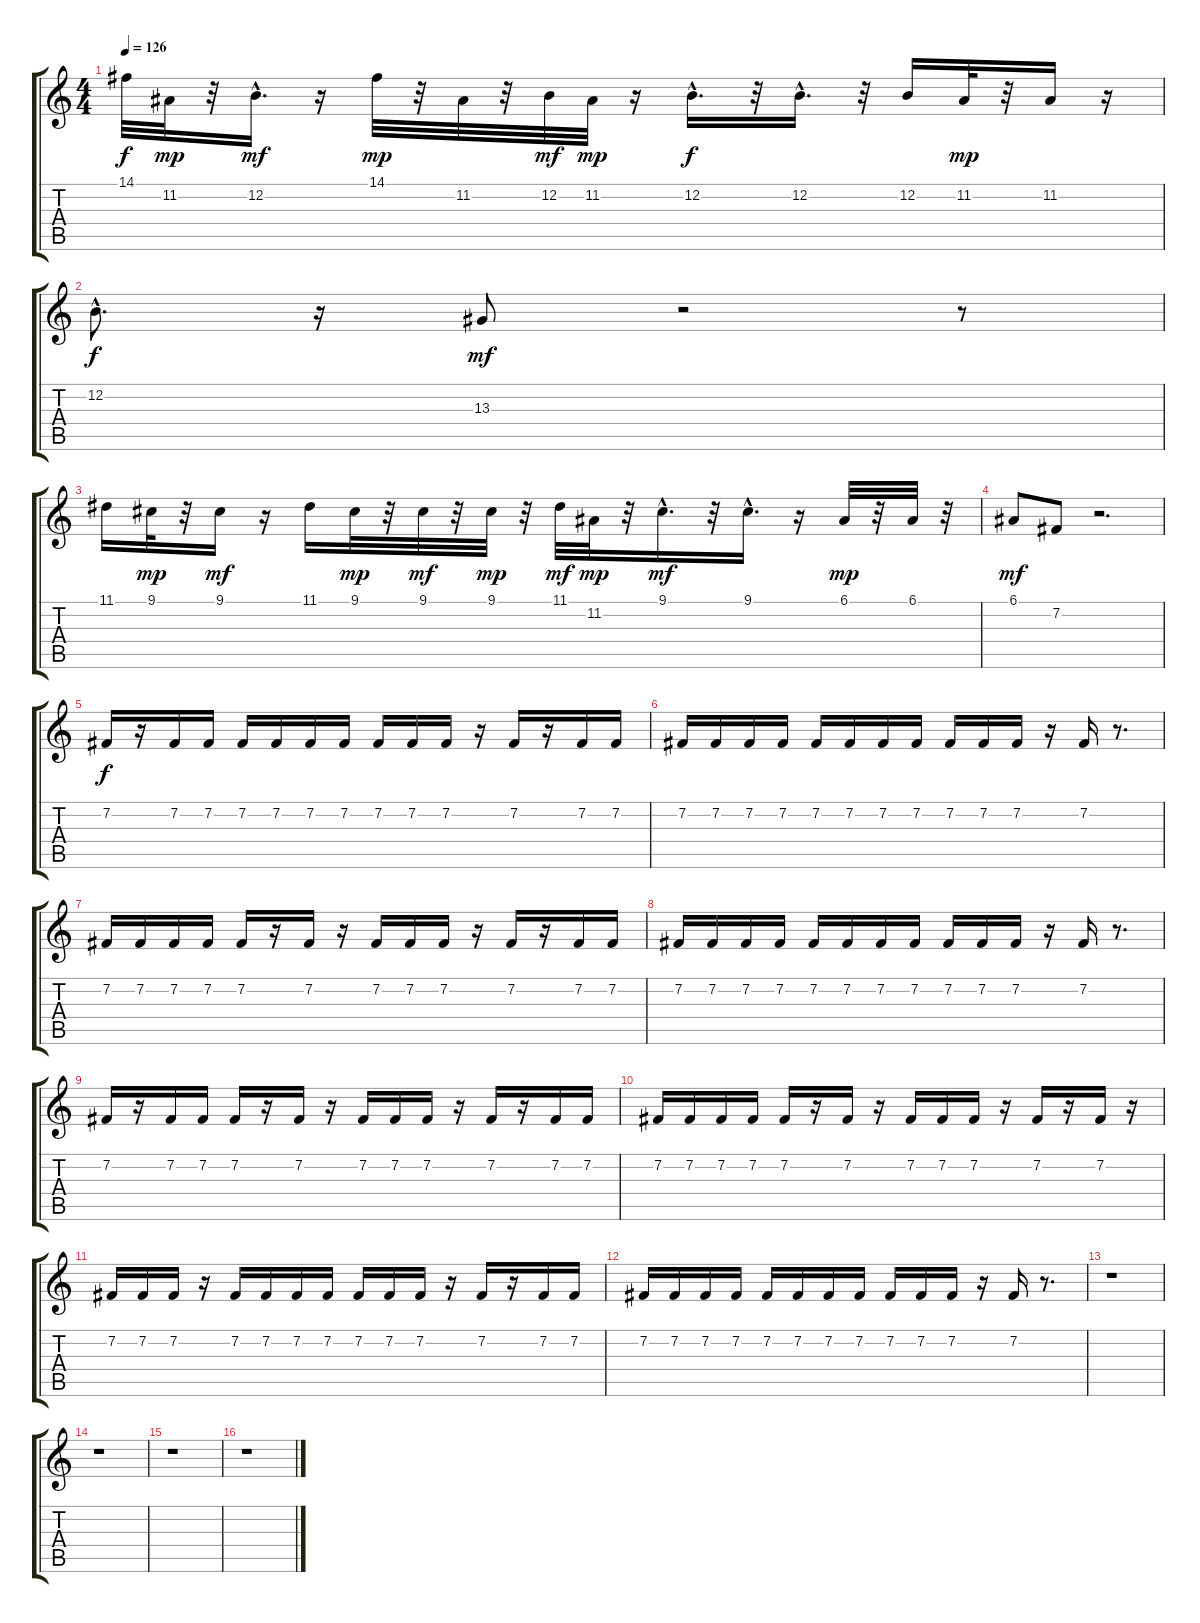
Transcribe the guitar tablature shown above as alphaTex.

\track "" {instrument clarinet}
\staff {score tabs}
\tuning (E4 B3 G3 D3 A2 E2) {hide}
\ts (4 4)
\tempo 126
\clef g2
\ks c
14.1{t}.32{dy f} 11.2.32{dy mp} r.32 12.2{hac}.16{d dy mf} r.16 14.1.32{dy mp} r.32 11.2.32 r.32 12.2.32{dy mf} 11.2.32{dy mp} r.16 12.2{hac}.16{d dy f} r.32 12.2{hac}.16{d} r.32 12.2.16 11.2.32{dy mp} r.32 11.2.16 r.16 |
12.2{hac}.8{d dy f} r.16 13.3.8{dy mf} r.2 r.8 |
11.1.16 9.1.32{dy mp} r.32 9.1.16{dy mf} r.16 11.1.16 9.1.32{dy mp} r.32 9.1.32{dy mf} r.32 9.1.32{dy mp} r.32 11.1.32{dy mf} 11.2.32{dy mp} r.32 9.1{hac}.16{d dy mf} r.32 9.1{hac}.16{d} r.16 6.1.32{dy mp} r.32 6.1.32 r.32 |
6.1.8{dy mf} 7.2.8 r.2{d} |
7.2.16{dy f} r.16 7.2.16 7.2.16 7.2.16 7.2.16 7.2.16 7.2.16 7.2.16 7.2.16 7.2.16 r.16 7.2.16 r.16 7.2.16 7.2.16 |
7.2.16 7.2.16 7.2.16 7.2.16 7.2.16 7.2.16 7.2.16 7.2.16 7.2.16 7.2.16 7.2.16 r.16 7.2.16 r.8{d} |
7.2.16 7.2.16 7.2.16 7.2.16 7.2.16 r.16 7.2.16 r.16 7.2.16 7.2.16 7.2.16 r.16 7.2.16 r.16 7.2.16 7.2.16 |
7.2.16 7.2.16 7.2.16 7.2.16 7.2.16 7.2.16 7.2.16 7.2.16 7.2.16 7.2.16 7.2.16 r.16 7.2.16 r.8{d} |
7.2.16 r.16 7.2.16 7.2.16 7.2.16 r.16 7.2.16 r.16 7.2.16 7.2.16 7.2.16 r.16 7.2.16 r.16 7.2.16 7.2.16 |
7.2.16 7.2.16 7.2.16 7.2.16 7.2.16 r.16 7.2.16 r.16 7.2.16 7.2.16 7.2.16 r.16 7.2.16 r.16 7.2.16 r.16 |
7.2.16 7.2.16 7.2.16 r.16 7.2.16 7.2.16 7.2.16 7.2.16 7.2.16 7.2.16 7.2.16 r.16 7.2.16 r.16 7.2.16 7.2.16 |
7.2.16 7.2.16 7.2.16 7.2.16 7.2.16 7.2.16 7.2.16 7.2.16 7.2.16 7.2.16 7.2.16 r.16 7.2.16 r.8{d} |
r.1 |
r.1 |
r.1 |
r.1
